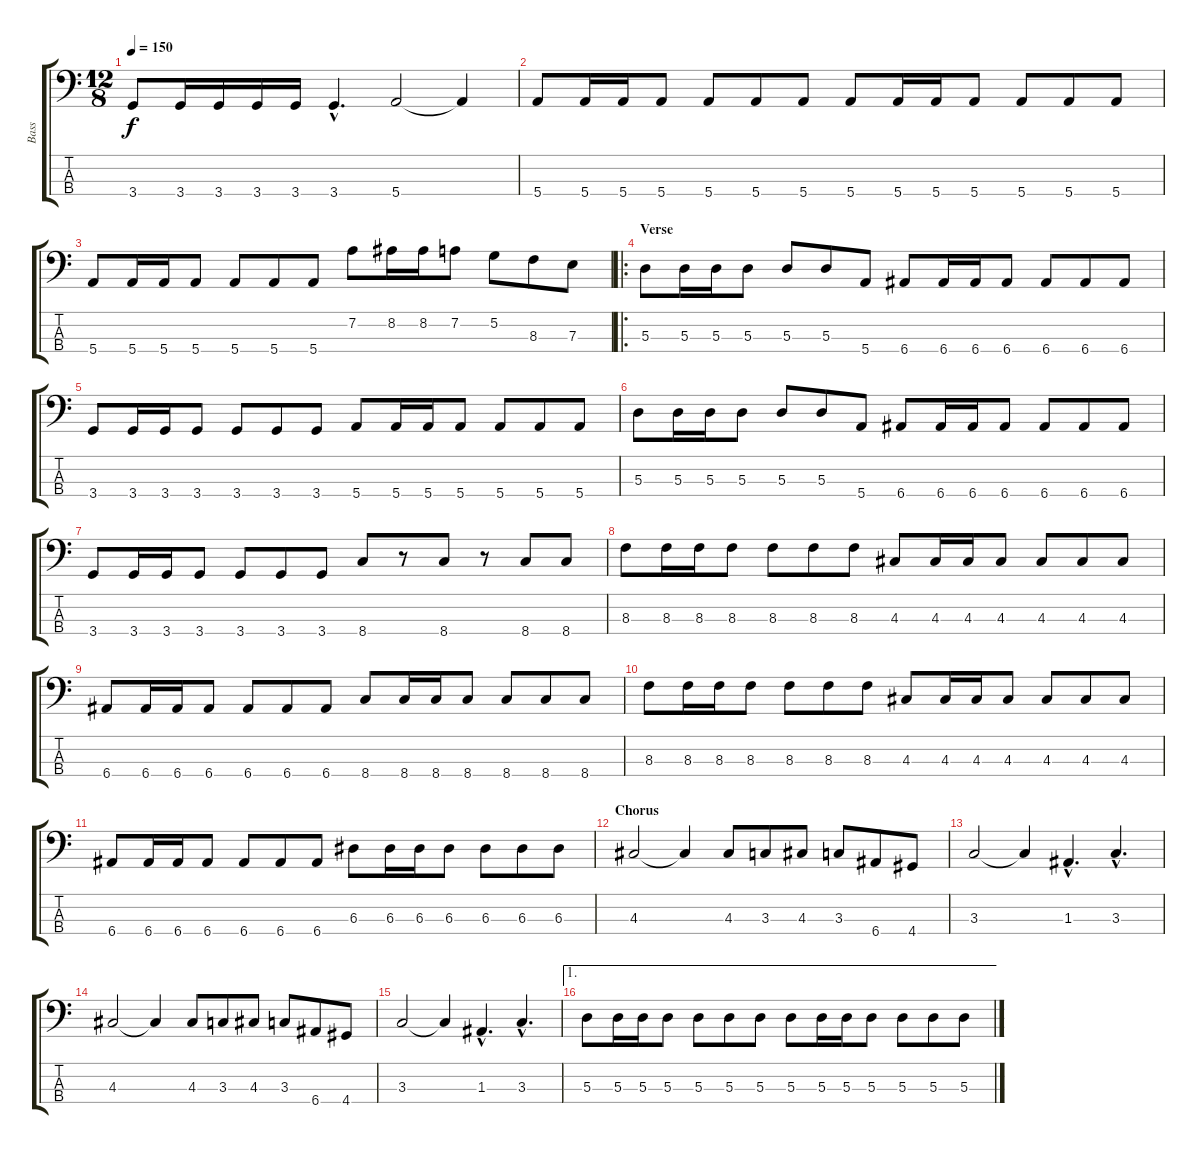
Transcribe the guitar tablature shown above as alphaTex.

\track ("Bass" "Bass") {instrument electricbassfinger}
\staff {score tabs}
\tuning (G2 D2 A1 E1) {hide}
\ts (12 8)
\tempo 150
\clef f4
\ks c
3.4.8{dy f} 3.4.16 3.4.16 3.4.16 3.4.16 3.4{hac}.4{d} 5.4.2 5.4{t}.4 |
5.4.8 5.4.16 5.4.16 5.4.8 5.4.8 5.4.8 5.4.8 5.4.8 5.4.16 5.4.16 5.4.8 5.4.8 5.4.8 5.4.8 |
5.4.8 5.4.16 5.4.16 5.4.8 5.4.8 5.4.8 5.4.8 7.2.8 8.2.16 8.2.16 7.2.8 5.2.8 8.3.8 7.3.8 |
\ro
\section ("" "Verse")
5.3.8 5.3.16 5.3.16 5.3.8 5.3.8 5.3.8 5.4.8 6.4.8 6.4.16 6.4.16 6.4.8 6.4.8 6.4.8 6.4.8 |
3.4.8 3.4.16 3.4.16 3.4.8 3.4.8 3.4.8 3.4.8 5.4.8 5.4.16 5.4.16 5.4.8 5.4.8 5.4.8 5.4.8 |
5.3.8 5.3.16 5.3.16 5.3.8 5.3.8 5.3.8 5.4.8 6.4.8 6.4.16 6.4.16 6.4.8 6.4.8 6.4.8 6.4.8 |
3.4.8 3.4.16 3.4.16 3.4.8 3.4.8 3.4.8 3.4.8 8.4.8 r.8 8.4.8 r.8 8.4.8 8.4.8 |
8.3.8 8.3.16 8.3.16 8.3.8 8.3.8 8.3.8 8.3.8 4.3.8 4.3.16 4.3.16 4.3.8 4.3.8 4.3.8 4.3.8 |
6.4.8 6.4.16 6.4.16 6.4.8 6.4.8 6.4.8 6.4.8 8.4.8 8.4.16 8.4.16 8.4.8 8.4.8 8.4.8 8.4.8 |
8.3.8 8.3.16 8.3.16 8.3.8 8.3.8 8.3.8 8.3.8 4.3.8 4.3.16 4.3.16 4.3.8 4.3.8 4.3.8 4.3.8 |
6.4.8 6.4.16 6.4.16 6.4.8 6.4.8 6.4.8 6.4.8 6.3.8 6.3.16 6.3.16 6.3.8 6.3.8 6.3.8 6.3.8 |
\section ("" "Chorus")
4.3.2 4.3{t}.4 4.3.8 3.3.8 4.3.8 3.3.8 6.4.8 4.4.8 |
3.3.2 3.3{t}.4 1.3{hac}.4{d} 3.3{hac}.4{d} |
4.3.2 4.3{t}.4 4.3.8 3.3.8 4.3.8 3.3.8 6.4.8 4.4.8 |
3.3.2 3.3{t}.4 1.3{hac}.4{d} 3.3{hac}.4{d} |
\ae 1
5.3.8 5.3.16 5.3.16 5.3.8 5.3.8 5.3.8 5.3.8 5.3.8 5.3.16 5.3.16 5.3.8 5.3.8 5.3.8 5.3.8
